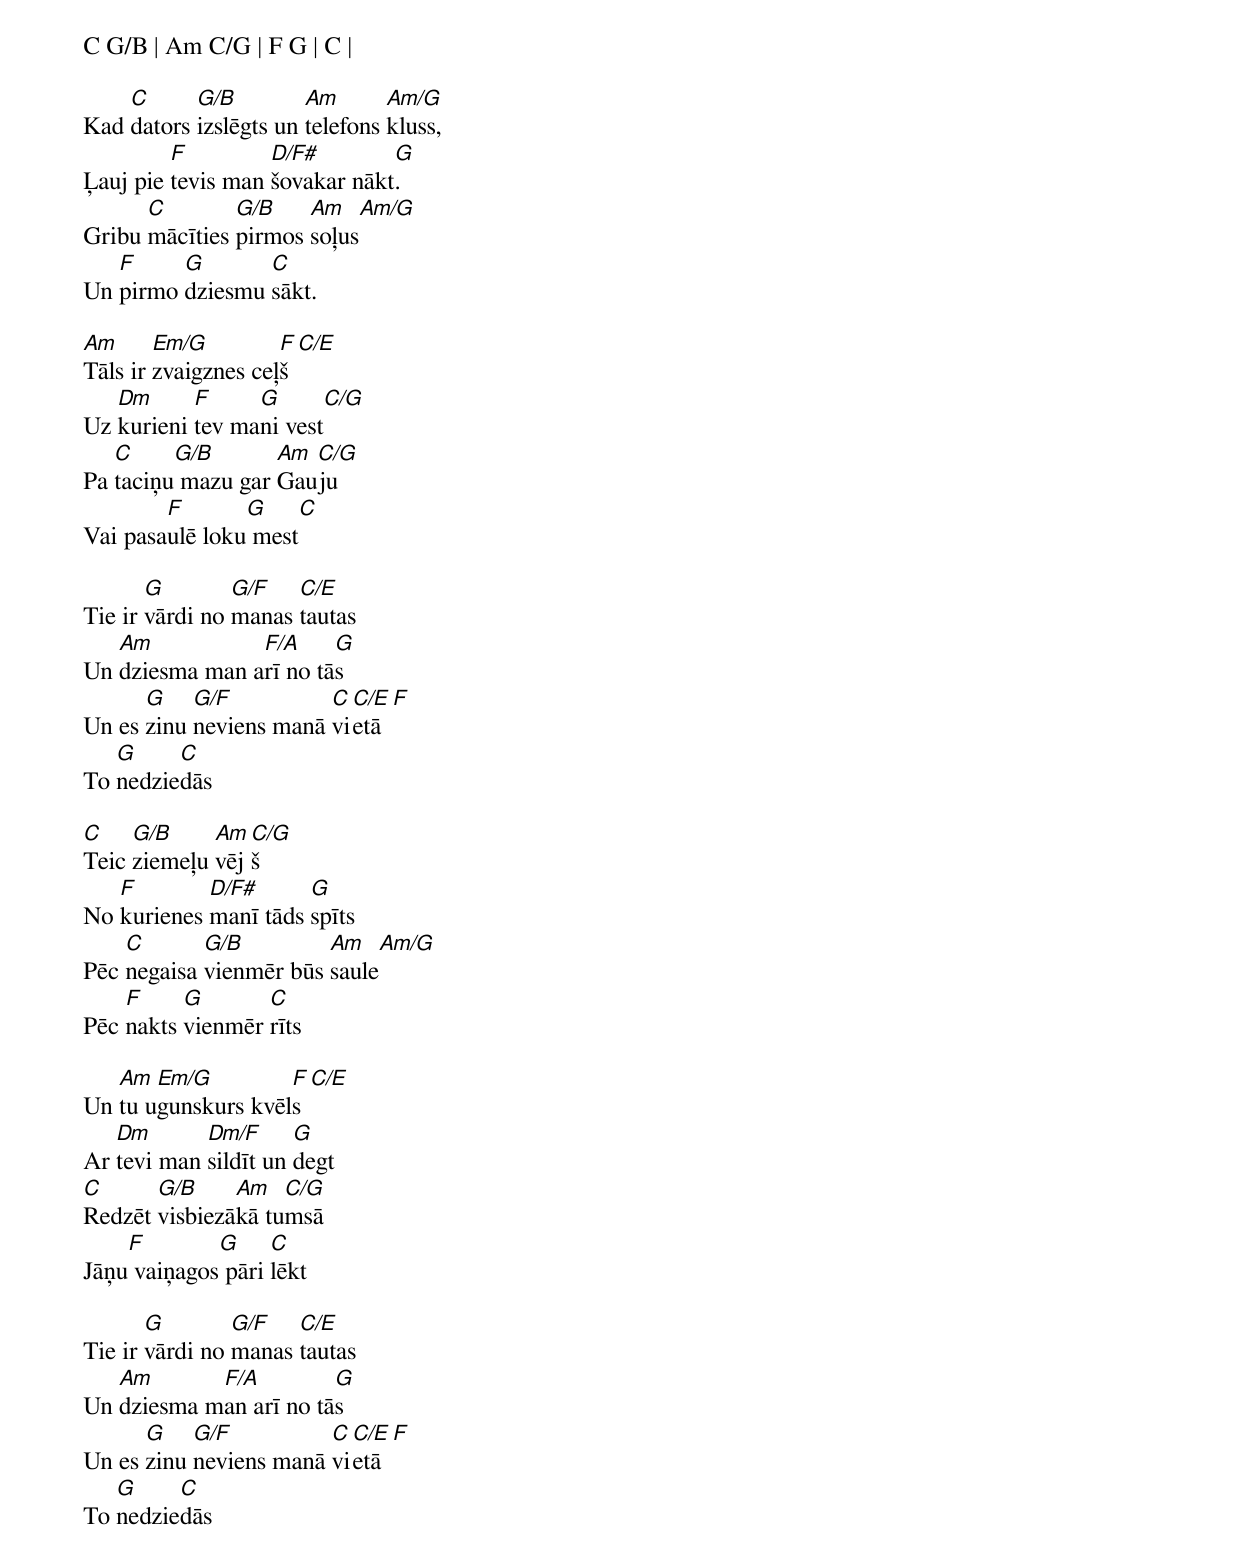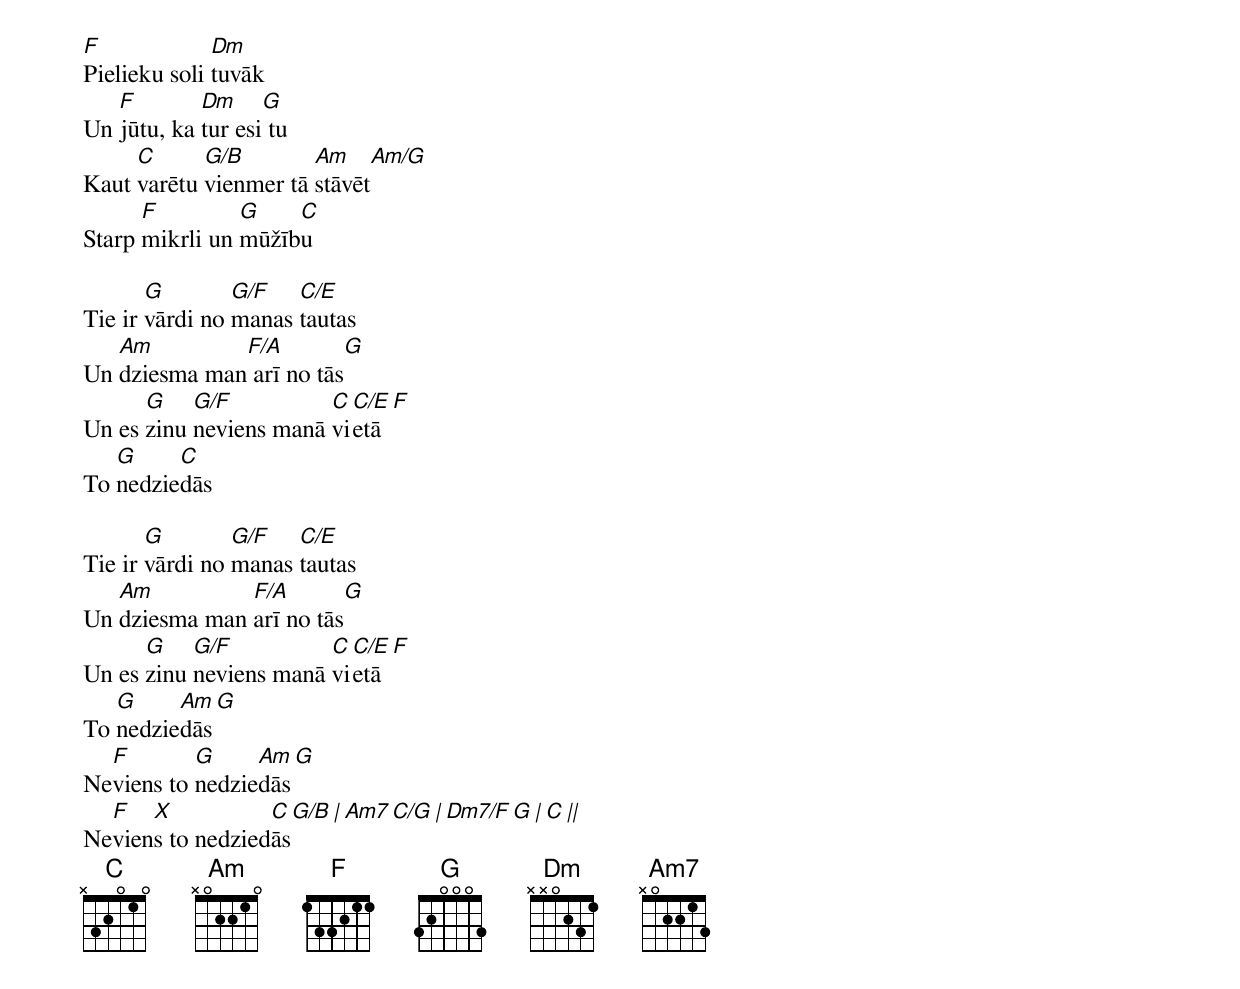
C G/B | Am C/G | F G | C |

    C      G/B         Am       Am/G
Kad dators izslēgts un telefons kluss,
         F         D/F#        G
Ļauj pie tevis man šovakar nākt.
      C        G/B    Am    Am/G
Gribu mācīties pirmos soļus
   F     G       C
Un pirmo dziesmu sākt.

Am      Em/G         F    C/E
Tāls ir zvaigznes ceļš
   Dm      F     G       C/G
Uz kurieni tev mani vest
   C     G/B       Am C/G
Pa taciņu mazu gar Gauju
        F       G    C
Vai pasaulē loku mest

       G        G/F   C/E
Tie ir vārdi no manas tautas
   Am           F/A     G
Un dziesma man arī no tās
      G    G/F          C C/E F
Un es zinu neviens manā vietā
   G     C
To nedziedās

C    G/B     Am C/G
Teic ziemeļu vējš
   F        D/F#      G
No kurienes manī tāds spīts
    C       G/B         Am   Am/G
Pēc negaisa vienmēr būs saule
    F     G       C
Pēc nakts vienmēr rīts

   Am  Em/G         F  C/E
Un tu ugunskurs kvēls
   Dm       Dm/F      G
Ar tevi man sildīt un degt
C      G/B     Am   C/G
Redzēt visbiezākā tumsā
    F        G     C
Jāņu vaiņagos pāri lēkt

       G        G/F   C/E
Tie ir vārdi no manas tautas
   Am       F/A         G
Un dziesma man arī no tās
      G    G/F          C C/E F
Un es zinu neviens manā vietā
   G     C
To nedziedās

F             Dm
Pielieku soli tuvāk
   F        Dm     G
Un jūtu, ka tur esi tu
     C      G/B        Am     Am/G
Kaut varētu vienmer tā stāvēt
      F         G    C
Starp mikrli un mūžību

       G        G/F   C/E
Tie ir vārdi no manas tautas
   Am         F/A        G
Un dziesma man arī no tās
      G    G/F          C C/E F
Un es zinu neviens manā vietā
   G     C
To nedziedās

       G        G/F   C/E
Tie ir vārdi no manas tautas
   Am          F/A       G
Un dziesma man arī no tās
      G    G/F          C C/E F
Un es zinu neviens manā vietā
   G     Am G
To nedziedās
  F        G     Am G
Neviens to nedziedās
  F   X           C G/B | Am7 C/G | Dm7/F G | C ||
Neviens to nedziedās
